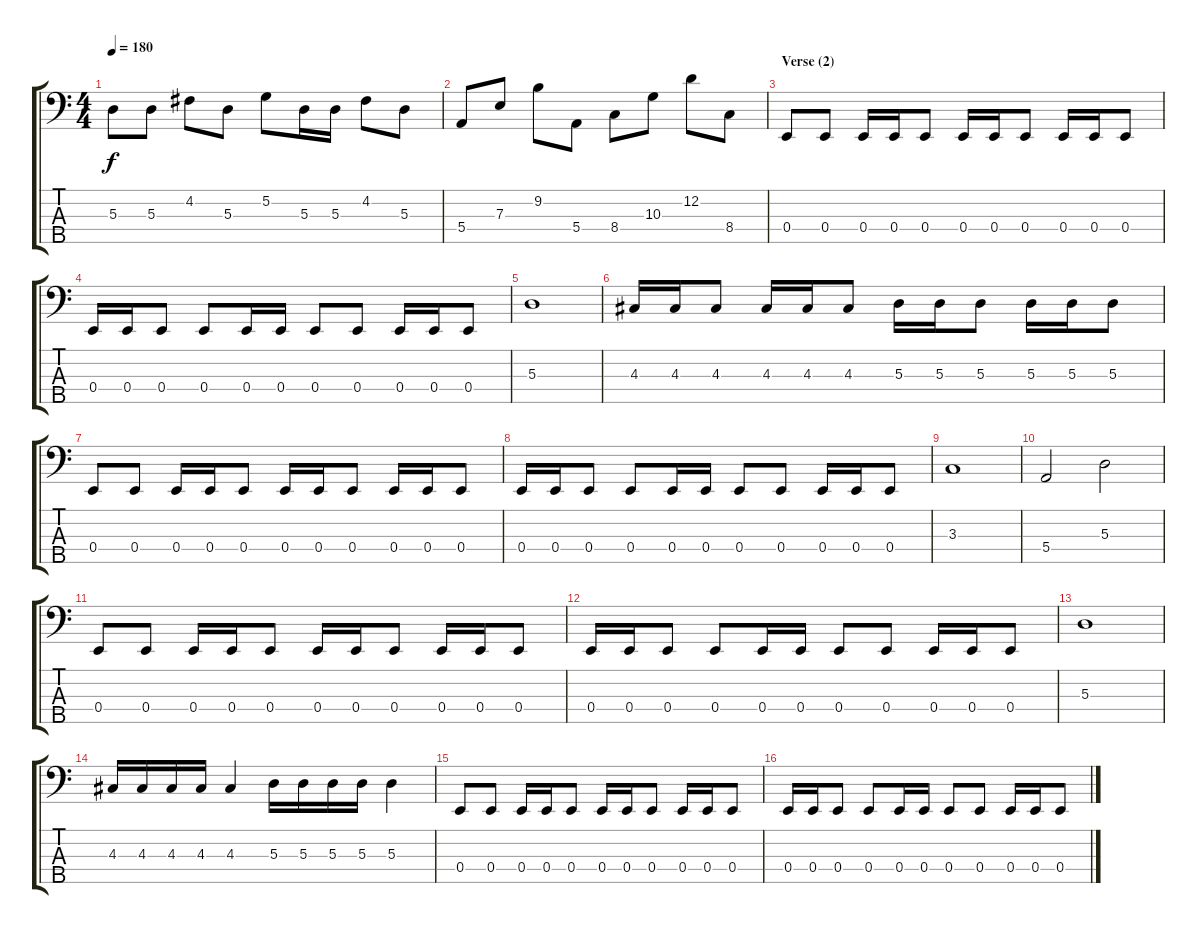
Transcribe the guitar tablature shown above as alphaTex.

\track "" {instrument electricbassfinger}
\staff {score tabs}
\tuning (G2 D2 A1 E1 B0) {hide}
\ts (4 4)
\tempo 180
\clef f4
\ks c
5.3.8{dy f} 5.3.8 4.2.8 5.3.8 5.2.8 5.3.16 5.3.16 4.2.8 5.3.8 |
5.4.8 7.3.8 9.2.8 5.4.8 8.4.8 10.3.8 12.2.8 8.4.8 |
\section ("" "Verse (2)")
0.4.8 0.4.8 0.4.16 0.4.16 0.4.8 0.4.16 0.4.16 0.4.8 0.4.16 0.4.16 0.4.8 |
0.4.16 0.4.16 0.4.8 0.4.8 0.4.16 0.4.16 0.4.8 0.4.8 0.4.16 0.4.16 0.4.8 |
5.3.1 |
4.3.16 4.3.16 4.3.8 4.3.16 4.3.16 4.3.8 5.3.16 5.3.16 5.3.8 5.3.16 5.3.16 5.3.8 |
0.4.8 0.4.8 0.4.16 0.4.16 0.4.8 0.4.16 0.4.16 0.4.8 0.4.16 0.4.16 0.4.8 |
0.4.16 0.4.16 0.4.8 0.4.8 0.4.16 0.4.16 0.4.8 0.4.8 0.4.16 0.4.16 0.4.8 |
3.3.1 |
5.4.2 5.3.2 |
0.4.8 0.4.8 0.4.16 0.4.16 0.4.8 0.4.16 0.4.16 0.4.8 0.4.16 0.4.16 0.4.8 |
0.4.16 0.4.16 0.4.8 0.4.8 0.4.16 0.4.16 0.4.8 0.4.8 0.4.16 0.4.16 0.4.8 |
5.3.1 |
4.3.16 4.3.16 4.3.16 4.3.16 4.3.4 5.3.16 5.3.16 5.3.16 5.3.16 5.3.4 |
0.4.8 0.4.8 0.4.16 0.4.16 0.4.8 0.4.16 0.4.16 0.4.8 0.4.16 0.4.16 0.4.8 |
0.4.16 0.4.16 0.4.8 0.4.8 0.4.16 0.4.16 0.4.8 0.4.8 0.4.16 0.4.16 0.4.8
